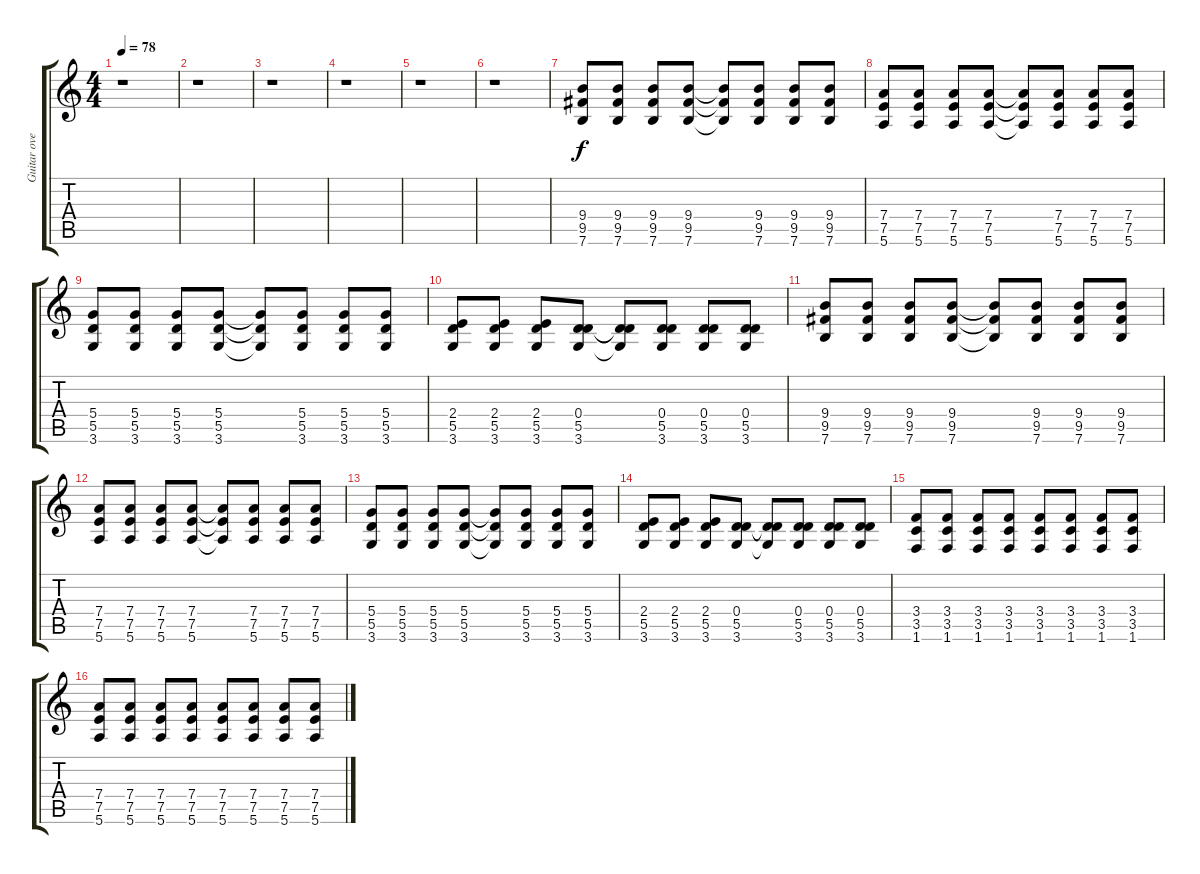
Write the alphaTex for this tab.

\track ("Guitar overdrive" "Guitar ove") {instrument overdrivenguitar}
\staff {score tabs}
\tuning (E4 B3 G3 D3 A2 E2) {hide}
\ts (4 4)
\tempo 78
\clef g2
\ks c
r.1{dy f} |
r.1 |
r.1 |
r.1 |
r.1 |
r.1 |
(9.4 9.5 7.6).8 (9.4 9.5 7.6).8 (9.4 9.5 7.6).8 (9.4 9.5 7.6).8 (9.4{t} 9.5{t} 7.6{t}).8 (9.4 9.5 7.6).8 (9.4 9.5 7.6).8 (9.4 9.5 7.6).8 |
(7.4 7.5 5.6).8 (7.4 7.5 5.6).8 (7.4 7.5 5.6).8 (7.4 7.5 5.6).8 (7.4{t} 7.5{t} 5.6{t}).8 (7.4 7.5 5.6).8 (7.4 7.5 5.6).8 (7.4 7.5 5.6).8 |
(5.4 5.5 3.6).8 (5.4 5.5 3.6).8 (5.4 5.5 3.6).8 (5.4 5.5 3.6).8 (5.4{t} 5.5{t} 3.6{t}).8 (5.4 5.5 3.6).8 (5.4 5.5 3.6).8 (5.4 5.5 3.6).8 |
(2.4 5.5 3.6).8 (2.4 5.5 3.6).8 (2.4 5.5 3.6).8 (0.4 5.5 3.6).8 (0.4{t} 5.5{t} 3.6{t}).8 (0.4 5.5 3.6).8 (0.4 5.5 3.6).8 (0.4 5.5 3.6).8 |
(9.4 9.5 7.6).8 (9.4 9.5 7.6).8 (9.4 9.5 7.6).8 (9.4 9.5 7.6).8 (9.4{t} 9.5{t} 7.6{t}).8 (9.4 9.5 7.6).8 (9.4 9.5 7.6).8 (9.4 9.5 7.6).8 |
(7.4 7.5 5.6).8 (7.4 7.5 5.6).8 (7.4 7.5 5.6).8 (7.4 7.5 5.6).8 (7.4{t} 7.5{t} 5.6{t}).8 (7.4 7.5 5.6).8 (7.4 7.5 5.6).8 (7.4 7.5 5.6).8 |
(5.4 5.5 3.6).8 (5.4 5.5 3.6).8 (5.4 5.5 3.6).8 (5.4 5.5 3.6).8 (5.4{t} 5.5{t} 3.6{t}).8 (5.4 5.5 3.6).8 (5.4 5.5 3.6).8 (5.4 5.5 3.6).8 |
(2.4 5.5 3.6).8 (2.4 5.5 3.6).8 (2.4 5.5 3.6).8 (0.4 5.5 3.6).8 (0.4{t} 5.5{t} 3.6{t}).8 (0.4 5.5 3.6).8 (0.4 5.5 3.6).8 (0.4 5.5 3.6).8 |
(3.4 3.5 1.6).8 (3.4 3.5 1.6).8 (3.4 3.5 1.6).8 (3.4 3.5 1.6).8 (3.4 3.5 1.6).8 (3.4 3.5 1.6).8 (3.4 3.5 1.6).8 (3.4 3.5 1.6).8 |
(7.4 7.5 5.6).8 (7.4 7.5 5.6).8 (7.4 7.5 5.6).8 (7.4 7.5 5.6).8 (7.4 7.5 5.6).8 (7.4 7.5 5.6).8 (7.4 7.5 5.6).8 (7.4 7.5 5.6).8
